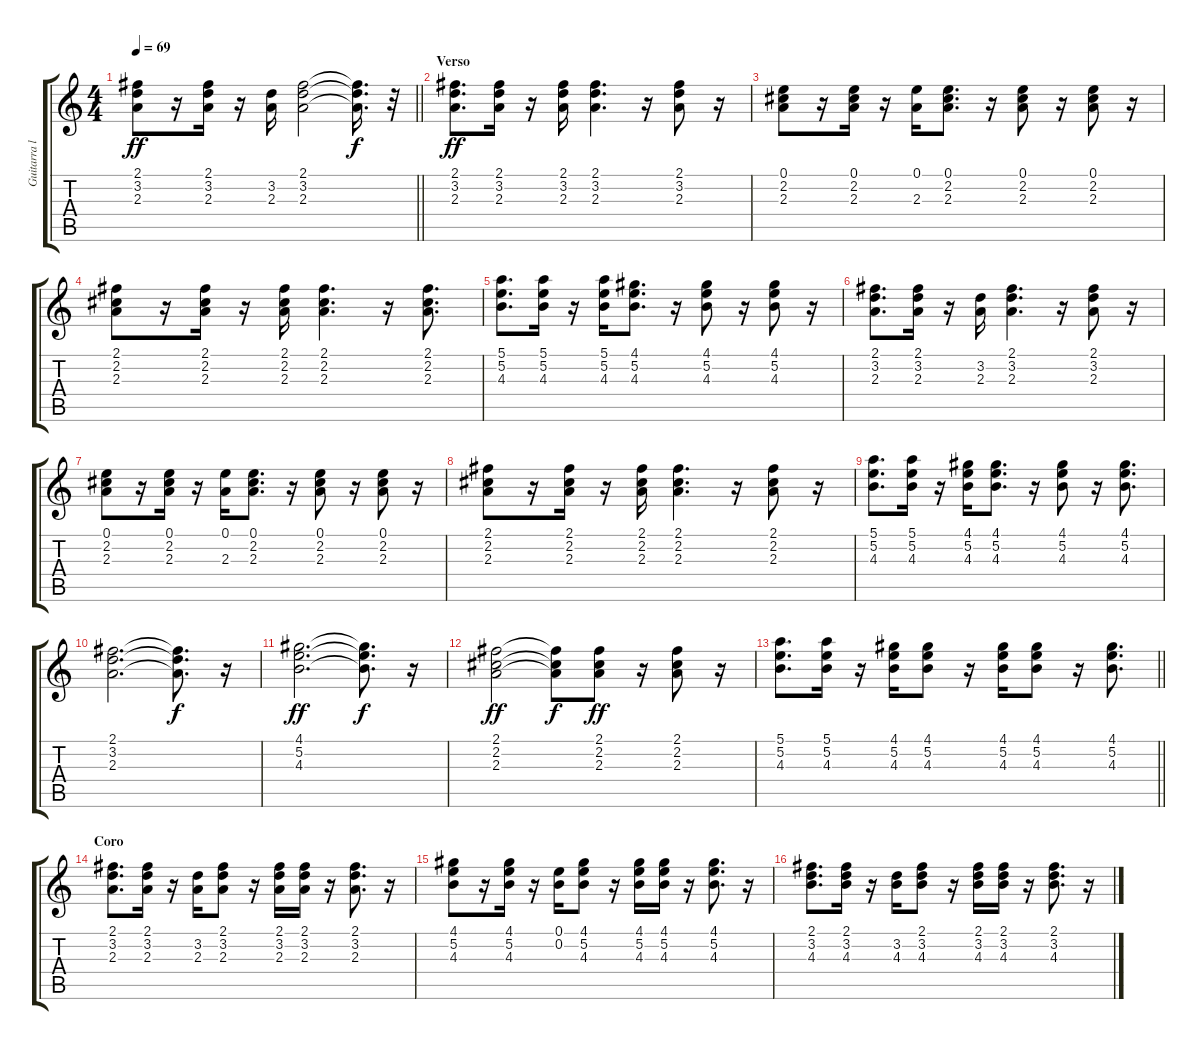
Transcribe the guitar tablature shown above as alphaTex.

\track ("Guitarra l" "Guitarra l") {instrument acousticguitarsteel}
\staff {score tabs}
\tuning (E4 B3 G3 D3 A2 E2) {hide}
\ts (4 4)
\tempo 69
\clef g2
\barLineRight lightlight
\ks c
(2.1 3.2 2.3).8{dy ff} r.16 (2.1 3.2 2.3).16 r.16 (3.2 2.3).16 (2.1 3.2 2.3).2 (2.1{t} 3.2{t} 2.3{t}).16{d dy f} r.32 |
\section ("" "Verso")
(2.1 3.2 2.3).8{d dy ff} (2.1 3.2 2.3).16 r.16 (2.1 3.2 2.3).16 (2.1 3.2 2.3).4{d} r.16 (2.1 3.2 2.3).8 r.16 |
(0.1 2.2 2.3).8 r.16 (0.1 2.2 2.3).16 r.16 (0.1 2.3).16 (0.1 2.2 2.3).8{d} r.16 (0.1 2.2 2.3).8 r.16 (0.1 2.2 2.3).8 r.16 |
(2.1 2.2 2.3).8 r.16 (2.1 2.2 2.3).16 r.16 (2.1 2.2 2.3).16 (2.1 2.2 2.3).4{d} r.16 (2.1 2.2 2.3).8{d} |
(5.1 5.2 4.3).8{d} (5.1 5.2 4.3).16 r.16 (5.1 5.2 4.3).16 (4.1 5.2 4.3).8{d} r.16 (4.1 5.2 4.3).8 r.16 (4.1 5.2 4.3).8 r.16 |
(2.1 3.2 2.3).8{d} (2.1 3.2 2.3).16 r.16 (3.2 2.3).16 (2.1 3.2 2.3).4{d} r.16 (2.1 3.2 2.3).8 r.16 |
(0.1 2.2 2.3).8 r.16 (0.1 2.2 2.3).16 r.16 (0.1 2.3).16 (0.1 2.2 2.3).8{d} r.16 (0.1 2.2 2.3).8 r.16 (0.1 2.2 2.3).8 r.16 |
(2.1 2.2 2.3).8 r.16 (2.1 2.2 2.3).16 r.16 (2.1 2.2 2.3).16 (2.1 2.2 2.3).4{d} r.16 (2.1 2.2 2.3).8 r.16 |
(5.1 5.2 4.3).8{d} (5.1 5.2 4.3).16 r.16 (4.1 5.2 4.3).16 (4.1 5.2 4.3).8{d} r.16 (4.1 5.2 4.3).8 r.16 (4.1 5.2 4.3).8{d} |
(2.1 3.2 2.3).2{d} (2.1{t} 3.2{t} 2.3{t}).8{d dy f} r.16 |
(4.1 5.2 4.3).2{d dy ff} (4.1{t} 5.2{t} 4.3{t}).8{d dy f} r.16 |
(2.1 2.2 2.3).2{dy ff} (2.1{t} 2.2{t} 2.3{t}).8{dy f} (2.1 2.2 2.3).8{dy ff} r.16 (2.1 2.2 2.3).8 r.16 |
\barLineRight lightlight
(5.1 5.2 4.3).8{d} (5.1 5.2 4.3).16 r.16 (4.1 5.2 4.3).16 (4.1 5.2 4.3).8 r.16 (4.1 5.2 4.3).16 (4.1 5.2 4.3).8 r.16 (4.1 5.2 4.3).8{d} |
\section ("" "Coro")
(2.1 3.2 2.3).8{d} (2.1 3.2 2.3).16 r.16 (3.2 2.3).16 (2.1 3.2 2.3).8 r.16 (2.1 3.2 2.3).16 (2.1 3.2 2.3).16 r.16 (2.1 3.2 2.3).8{d} r.16 |
(4.1 5.2 4.3).8 r.16 (4.1 5.2 4.3).16 r.16 (0.1 0.2).16 (4.1 5.2 4.3).8 r.16 (4.1 5.2 4.3).16 (4.1 5.2 4.3).16 r.16 (4.1 5.2 4.3).8{d} r.16 |
(2.1 3.2 4.3).8{d} (2.1 3.2 4.3).16 r.16 (3.2 4.3).16 (2.1 3.2 4.3).8 r.16 (2.1 3.2 4.3).16 (2.1 3.2 4.3).16 r.16 (2.1 3.2 4.3).8{d} r.16
